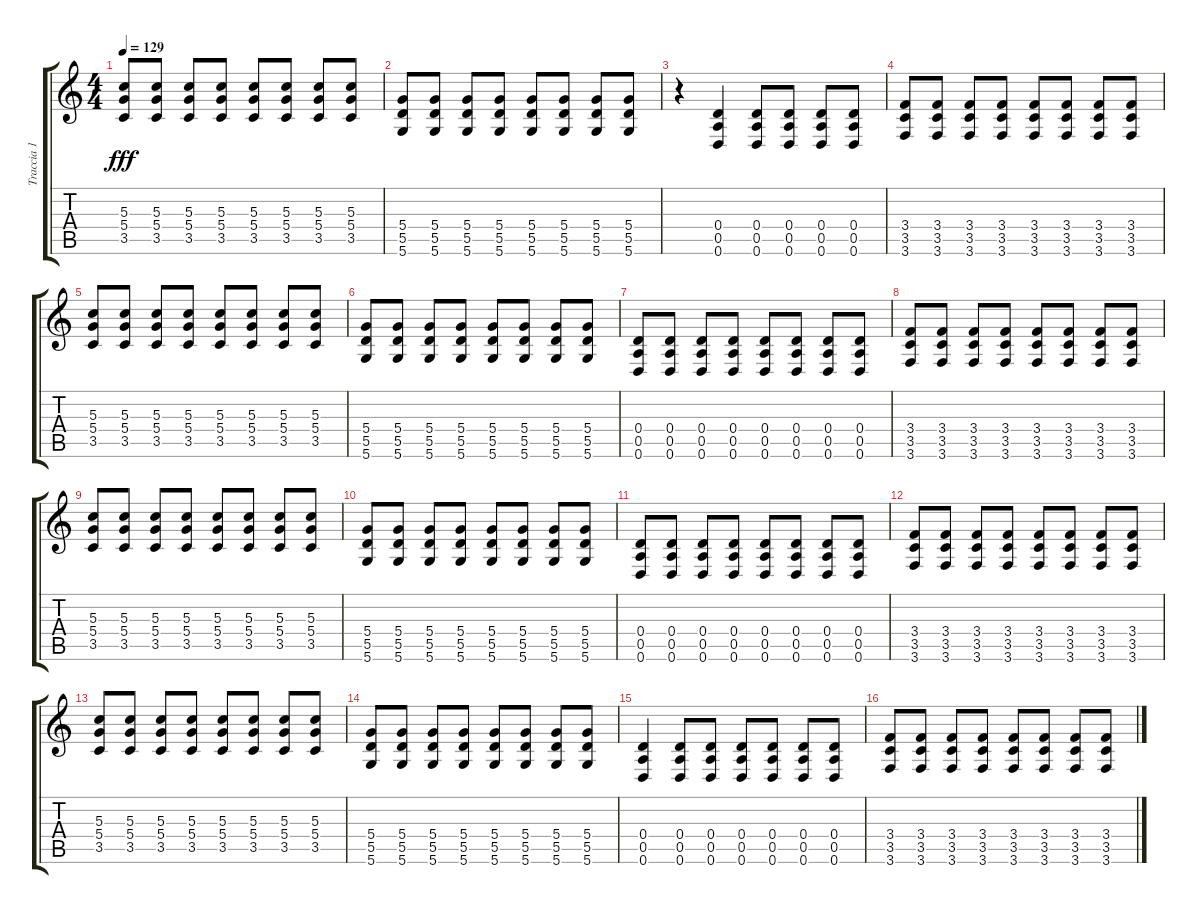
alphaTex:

\track ("Traccia 1" "Traccia 1") {instrument distortionguitar}
\staff {score tabs}
\tuning (E4 B3 G3 D3 A2 D2) {hide}
\ts (4 4)
\tempo 129
\clef g2
\ks c
(5.3 5.4 3.5).8{dy fff} (5.3 5.4 3.5).8 (5.3 5.4 3.5).8 (5.3 5.4 3.5).8 (5.3 5.4 3.5).8 (5.3 5.4 3.5).8 (5.3 5.4 3.5).8 (5.3 5.4 3.5).8 |
(5.4 5.5 5.6).8 (5.4 5.5 5.6).8 (5.4 5.5 5.6).8 (5.4 5.5 5.6).8 (5.4 5.5 5.6).8 (5.4 5.5 5.6).8 (5.4 5.5 5.6).8 (5.4 5.5 5.6).8 |
r.4 (0.4 0.5 0.6).4 (0.4 0.5 0.6).8 (0.4 0.5 0.6).8 (0.4 0.5 0.6).8 (0.4 0.5 0.6).8 |
(3.4 3.5 3.6).8 (3.4 3.5 3.6).8 (3.4 3.5 3.6).8 (3.4 3.5 3.6).8 (3.4 3.5 3.6).8 (3.4 3.5 3.6).8 (3.4 3.5 3.6).8 (3.4 3.5 3.6).8 |
(5.3 5.4 3.5).8 (5.3 5.4 3.5).8 (5.3 5.4 3.5).8 (5.3 5.4 3.5).8 (5.3 5.4 3.5).8 (5.3 5.4 3.5).8 (5.3 5.4 3.5).8 (5.3 5.4 3.5).8 |
(5.4 5.5 5.6).8 (5.4 5.5 5.6).8 (5.4 5.5 5.6).8 (5.4 5.5 5.6).8 (5.4 5.5 5.6).8 (5.4 5.5 5.6).8 (5.4 5.5 5.6).8 (5.4 5.5 5.6).8 |
(0.4 0.5 0.6).8 (0.4 0.5 0.6).8 (0.4 0.5 0.6).8 (0.4 0.5 0.6).8 (0.4 0.5 0.6).8 (0.4 0.5 0.6).8 (0.4 0.5 0.6).8 (0.4 0.5 0.6).8 |
(3.4 3.5 3.6).8 (3.4 3.5 3.6).8 (3.4 3.5 3.6).8 (3.4 3.5 3.6).8 (3.4 3.5 3.6).8 (3.4 3.5 3.6).8 (3.4 3.5 3.6).8 (3.4 3.5 3.6).8 |
(5.3 5.4 3.5).8 (5.3 5.4 3.5).8 (5.3 5.4 3.5).8 (5.3 5.4 3.5).8 (5.3 5.4 3.5).8 (5.3 5.4 3.5).8 (5.3 5.4 3.5).8 (5.3 5.4 3.5).8 |
(5.4 5.5 5.6).8 (5.4 5.5 5.6).8 (5.4 5.5 5.6).8 (5.4 5.5 5.6).8 (5.4 5.5 5.6).8 (5.4 5.5 5.6).8 (5.4 5.5 5.6).8 (5.4 5.5 5.6).8 |
(0.4 0.5 0.6).8 (0.4 0.5 0.6).8 (0.4 0.5 0.6).8 (0.4 0.5 0.6).8 (0.4 0.5 0.6).8 (0.4 0.5 0.6).8 (0.4 0.5 0.6).8 (0.4 0.5 0.6).8 |
(3.4 3.5 3.6).8 (3.4 3.5 3.6).8 (3.4 3.5 3.6).8 (3.4 3.5 3.6).8 (3.4 3.5 3.6).8 (3.4 3.5 3.6).8 (3.4 3.5 3.6).8 (3.4 3.5 3.6).8 |
(5.3 5.4 3.5).8 (5.3 5.4 3.5).8 (5.3 5.4 3.5).8 (5.3 5.4 3.5).8 (5.3 5.4 3.5).8 (5.3 5.4 3.5).8 (5.3 5.4 3.5).8 (5.3 5.4 3.5).8 |
(5.4 5.5 5.6).8 (5.4 5.5 5.6).8 (5.4 5.5 5.6).8 (5.4 5.5 5.6).8 (5.4 5.5 5.6).8 (5.4 5.5 5.6).8 (5.4 5.5 5.6).8 (5.4 5.5 5.6).8 |
(0.4 0.5 0.6).4 (0.4 0.5 0.6).8 (0.4 0.5 0.6).8 (0.4 0.5 0.6).8 (0.4 0.5 0.6).8 (0.4 0.5 0.6).8 (0.4 0.5 0.6).8 |
(3.4 3.5 3.6).8 (3.4 3.5 3.6).8 (3.4 3.5 3.6).8 (3.4 3.5 3.6).8 (3.4 3.5 3.6).8 (3.4 3.5 3.6).8 (3.4 3.5 3.6).8 (3.4 3.5 3.6).8
